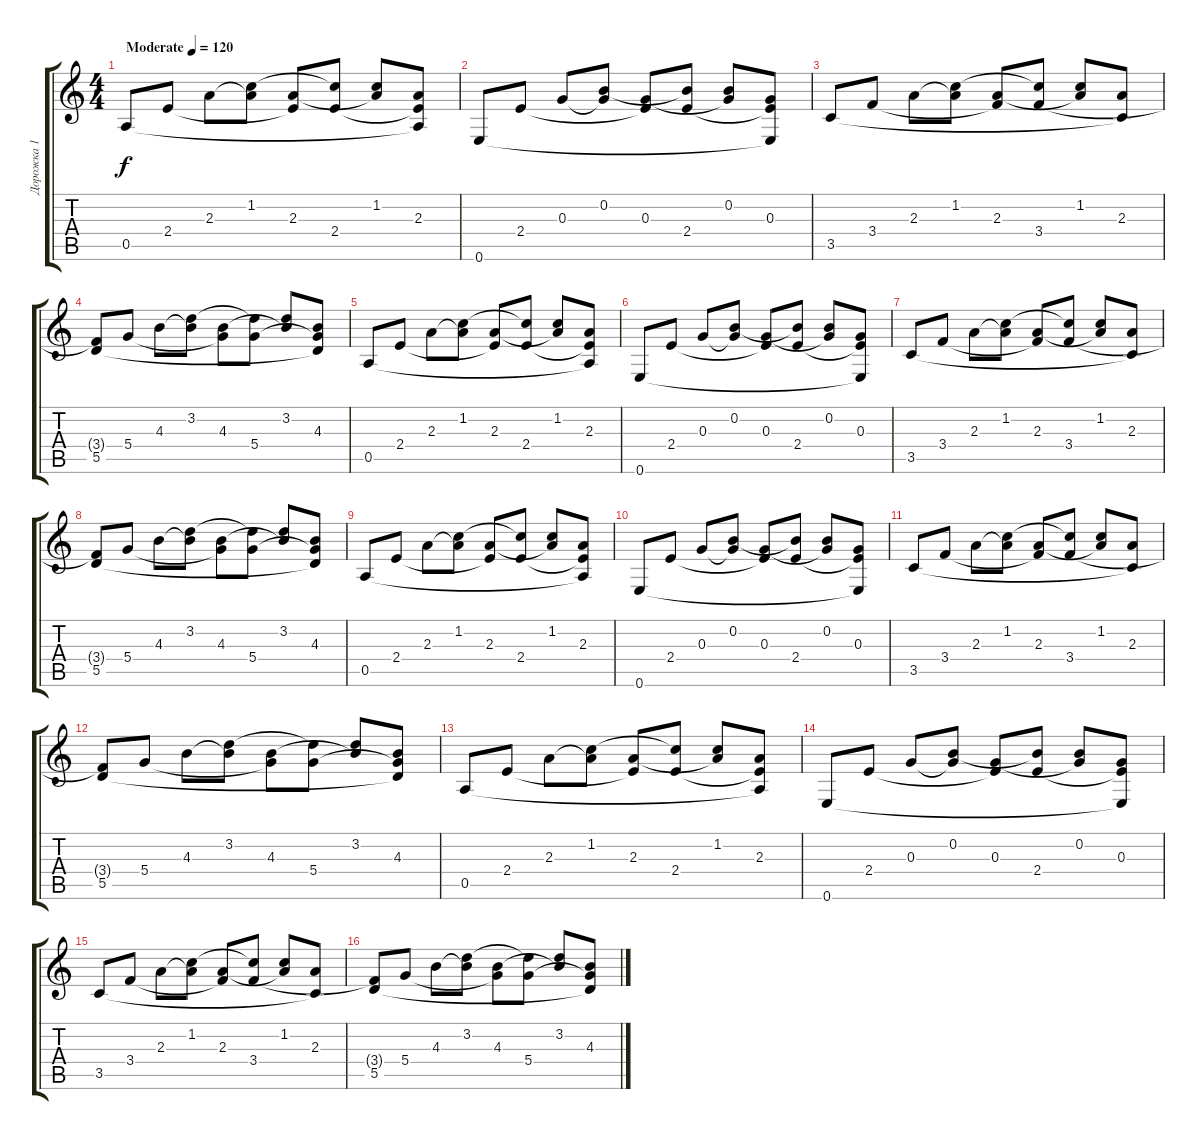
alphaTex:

\track ("Дорожка 1" "Дорожка 1") {instrument acousticguitarnylon}
\staff {score tabs}
\tuning (E4 B3 G3 D3 A2 E2) {hide}
\ts (4 4)
\tempo (120 "Moderate")
\clef g2
\ks c
0.5.8{dy f instrument acousticguitarnylon} 2.4.8 2.3.8 (1.2 2.3{t}).8 (2.3 2.4{t}).8 (1.2{t} 2.4).8 (1.2 2.3{t}).8 (2.3 2.4{t} 0.5{t}).8 |
0.6.8 2.4.8 0.3.8 (0.2 0.3{t}).8 (0.3 2.4{t}).8 (0.2{t} 2.4).8 (0.2 0.3{t}).8 (0.3 2.4{t} 0.6{t}).8 |
3.5.8 3.4.8 2.3.8 (1.2 2.3{t}).8 (2.3 3.4{t}).8 (1.2{t} 3.4).8 (1.2 2.3{t}).8 (2.3 3.5{t}).8 |
(3.4{t} 5.5).8 5.4.8 4.3.8 (3.2 4.3{t}).8 (4.3 5.4{t}).8 (3.2{t} 5.4).8 (3.2 4.3{t}).8 (4.3 5.4{t} 5.5{t}).8 |
0.5.8 2.4.8 2.3.8 (1.2 2.3{t}).8 (2.3 2.4{t}).8 (1.2{t} 2.4).8 (1.2 2.3{t}).8 (2.3 2.4{t} 0.5{t}).8 |
0.6.8 2.4.8 0.3.8 (0.2 0.3{t}).8 (0.3 2.4{t}).8 (0.2{t} 2.4).8 (0.2 0.3{t}).8 (0.3 2.4{t} 0.6{t}).8 |
3.5.8 3.4.8 2.3.8 (1.2 2.3{t}).8 (2.3 3.4{t}).8 (1.2{t} 3.4).8 (1.2 2.3{t}).8 (2.3 3.5{t}).8 |
(3.4{t} 5.5).8 5.4.8 4.3.8 (3.2 4.3{t}).8 (4.3 5.4{t}).8 (3.2{t} 5.4).8 (3.2 4.3{t}).8 (4.3 5.4{t} 5.5{t}).8 |
0.5.8 2.4.8 2.3.8 (1.2 2.3{t}).8 (2.3 2.4{t}).8 (1.2{t} 2.4).8 (1.2 2.3{t}).8 (2.3 2.4{t} 0.5{t}).8 |
0.6.8 2.4.8 0.3.8 (0.2 0.3{t}).8 (0.3 2.4{t}).8 (0.2{t} 2.4).8 (0.2 0.3{t}).8 (0.3 2.4{t} 0.6{t}).8 |
3.5.8 3.4.8 2.3.8 (1.2 2.3{t}).8 (2.3 3.4{t}).8 (1.2{t} 3.4).8 (1.2 2.3{t}).8 (2.3 3.5{t}).8 |
(3.4{t} 5.5).8 5.4.8 4.3.8 (3.2 4.3{t}).8 (4.3 5.4{t}).8 (3.2{t} 5.4).8 (3.2 4.3{t}).8 (4.3 5.4{t} 5.5{t}).8 |
0.5.8 2.4.8 2.3.8 (1.2 2.3{t}).8 (2.3 2.4{t}).8 (1.2{t} 2.4).8 (1.2 2.3{t}).8 (2.3 2.4{t} 0.5{t}).8 |
0.6.8 2.4.8 0.3.8 (0.2 0.3{t}).8 (0.3 2.4{t}).8 (0.2{t} 2.4).8 (0.2 0.3{t}).8 (0.3 2.4{t} 0.6{t}).8 |
3.5.8 3.4.8 2.3.8 (1.2 2.3{t}).8 (2.3 3.4{t}).8 (1.2{t} 3.4).8 (1.2 2.3{t}).8 (2.3 3.5{t}).8 |
(3.4{t} 5.5).8 5.4.8 4.3.8 (3.2 4.3{t}).8 (4.3 5.4{t}).8 (3.2{t} 5.4).8 (3.2 4.3{t}).8 (4.3 5.4{t} 5.5{t}).8
